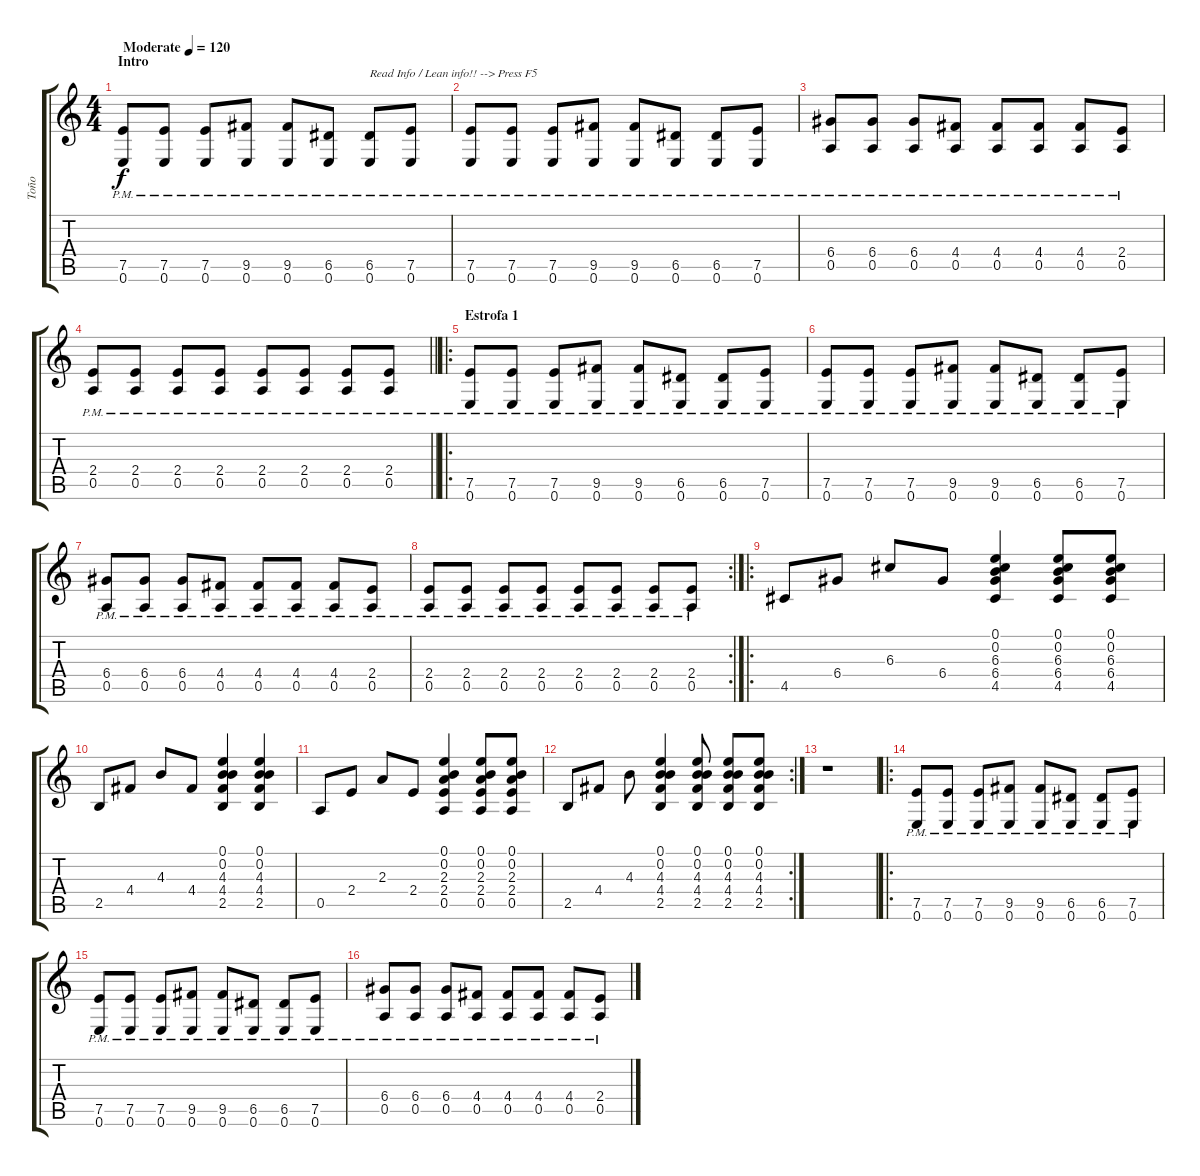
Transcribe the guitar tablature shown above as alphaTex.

\track ("Toño" "Toño") {instrument overdrivenguitar}
\staff {score tabs}
\tuning (E4 B3 G3 D3 A2 E2) {hide}
\ts (4 4)
\section ("" "Intro")
\tempo (120 "Moderate")
\clef g2
\ks c
(7.5{pm} 0.6{pm}).8{dy f instrument electricguitarclean} (7.5{pm} 0.6{pm}).8 (7.5{pm} 0.6{pm}).8 (9.5{pm} 0.6{pm}).8 (9.5{pm} 0.6{pm}).8 (6.5{pm} 0.6{pm}).8 (6.5{pm} 0.6{pm}).8{txt "Read Info / Lean info!! --> Press F5"} (7.5{pm} 0.6{pm}).8 |
(7.5{pm} 0.6{pm}).8 (7.5{pm} 0.6{pm}).8 (7.5{pm} 0.6{pm}).8 (9.5{pm} 0.6{pm}).8 (9.5{pm} 0.6{pm}).8 (6.5{pm} 0.6{pm}).8 (6.5{pm} 0.6{pm}).8 (7.5{pm} 0.6{pm}).8 |
(6.4{pm} 0.5{pm}).8 (6.4{pm} 0.5{pm}).8 (6.4{pm} 0.5{pm}).8 (4.4{pm} 0.5{pm}).8 (4.4{pm} 0.5{pm}).8 (4.4{pm} 0.5{pm}).8 (4.4{pm} 0.5{pm}).8 (2.4{pm} 0.5{pm}).8 |
\barLineRight lightlight
(2.4{pm} 0.5{pm}).8 (2.4{pm} 0.5{pm}).8 (2.4{pm} 0.5{pm}).8 (2.4{pm} 0.5{pm}).8 (2.4{pm} 0.5{pm}).8 (2.4{pm} 0.5{pm}).8 (2.4{pm} 0.5{pm}).8 (2.4{pm} 0.5{pm}).8 |
\ro
\section ("" "Estrofa 1")
(7.5{pm} 0.6{pm}).8 (7.5{pm} 0.6{pm}).8 (7.5{pm} 0.6{pm}).8 (9.5{pm} 0.6{pm}).8 (9.5{pm} 0.6{pm}).8 (6.5{pm} 0.6{pm}).8 (6.5{pm} 0.6{pm}).8 (7.5{pm} 0.6{pm}).8 |
(7.5{pm} 0.6{pm}).8 (7.5{pm} 0.6{pm}).8 (7.5{pm} 0.6{pm}).8 (9.5{pm} 0.6{pm}).8 (9.5{pm} 0.6{pm}).8 (6.5{pm} 0.6{pm}).8 (6.5{pm} 0.6{pm}).8 (7.5{pm} 0.6{pm}).8 |
(6.4{pm} 0.5{pm}).8 (6.4{pm} 0.5{pm}).8 (6.4{pm} 0.5{pm}).8 (4.4{pm} 0.5{pm}).8 (4.4{pm} 0.5{pm}).8 (4.4{pm} 0.5{pm}).8 (4.4{pm} 0.5{pm}).8 (2.4{pm} 0.5{pm}).8 |
\rc 2
(2.4{pm} 0.5{pm}).8 (2.4{pm} 0.5{pm}).8 (2.4{pm} 0.5{pm}).8 (2.4{pm} 0.5{pm}).8 (2.4{pm} 0.5{pm}).8 (2.4{pm} 0.5{pm}).8 (2.4{pm} 0.5{pm}).8 (2.4{pm} 0.5{pm}).8 |
\ro
4.5.8{instrument electricguitarjazz} 6.4.8 6.3.8 6.4.8 (0.1 0.2 6.3 6.4 4.5).4 (0.1 0.2 6.3 6.4 4.5).8 (0.1 0.2 6.3 6.4 4.5).8 |
2.5.8 4.4.8 4.3.8 4.4.8 (0.1 0.2 4.3 4.4 2.5).4 (0.1 0.2 4.3 4.4 2.5).4 |
0.5.8 2.4.8 2.3.8 2.4.8 (0.1 0.2 2.3 2.4 0.5).4 (0.1 0.2 2.3 2.4 0.5).8 (0.1 0.2 2.3 2.4 0.5).8 |
\rc 2
2.5.8 4.4.8 4.3.8 (0.1 0.2 4.3 4.4 2.5).4 (0.1 0.2 4.3 4.4 2.5).8 (0.1 0.2 4.3 4.4 2.5).8 (0.1 0.2 4.3 4.4 2.5).8 |
r.1 |
\ro
(7.5{pm} 0.6{pm}).8{instrument electricguitarclean} (7.5{pm} 0.6{pm}).8 (7.5{pm} 0.6{pm}).8 (9.5{pm} 0.6{pm}).8 (9.5{pm} 0.6{pm}).8 (6.5{pm} 0.6{pm}).8 (6.5{pm} 0.6{pm}).8 (7.5{pm} 0.6{pm}).8 |
(7.5{pm} 0.6{pm}).8 (7.5{pm} 0.6{pm}).8 (7.5{pm} 0.6{pm}).8 (9.5{pm} 0.6{pm}).8 (9.5{pm} 0.6{pm}).8 (6.5{pm} 0.6{pm}).8 (6.5{pm} 0.6{pm}).8 (7.5{pm} 0.6{pm}).8 |
(6.4{pm} 0.5{pm}).8 (6.4{pm} 0.5{pm}).8 (6.4{pm} 0.5{pm}).8 (4.4{pm} 0.5{pm}).8 (4.4{pm} 0.5{pm}).8 (4.4{pm} 0.5{pm}).8 (4.4{pm} 0.5{pm}).8 (2.4{pm} 0.5{pm}).8
